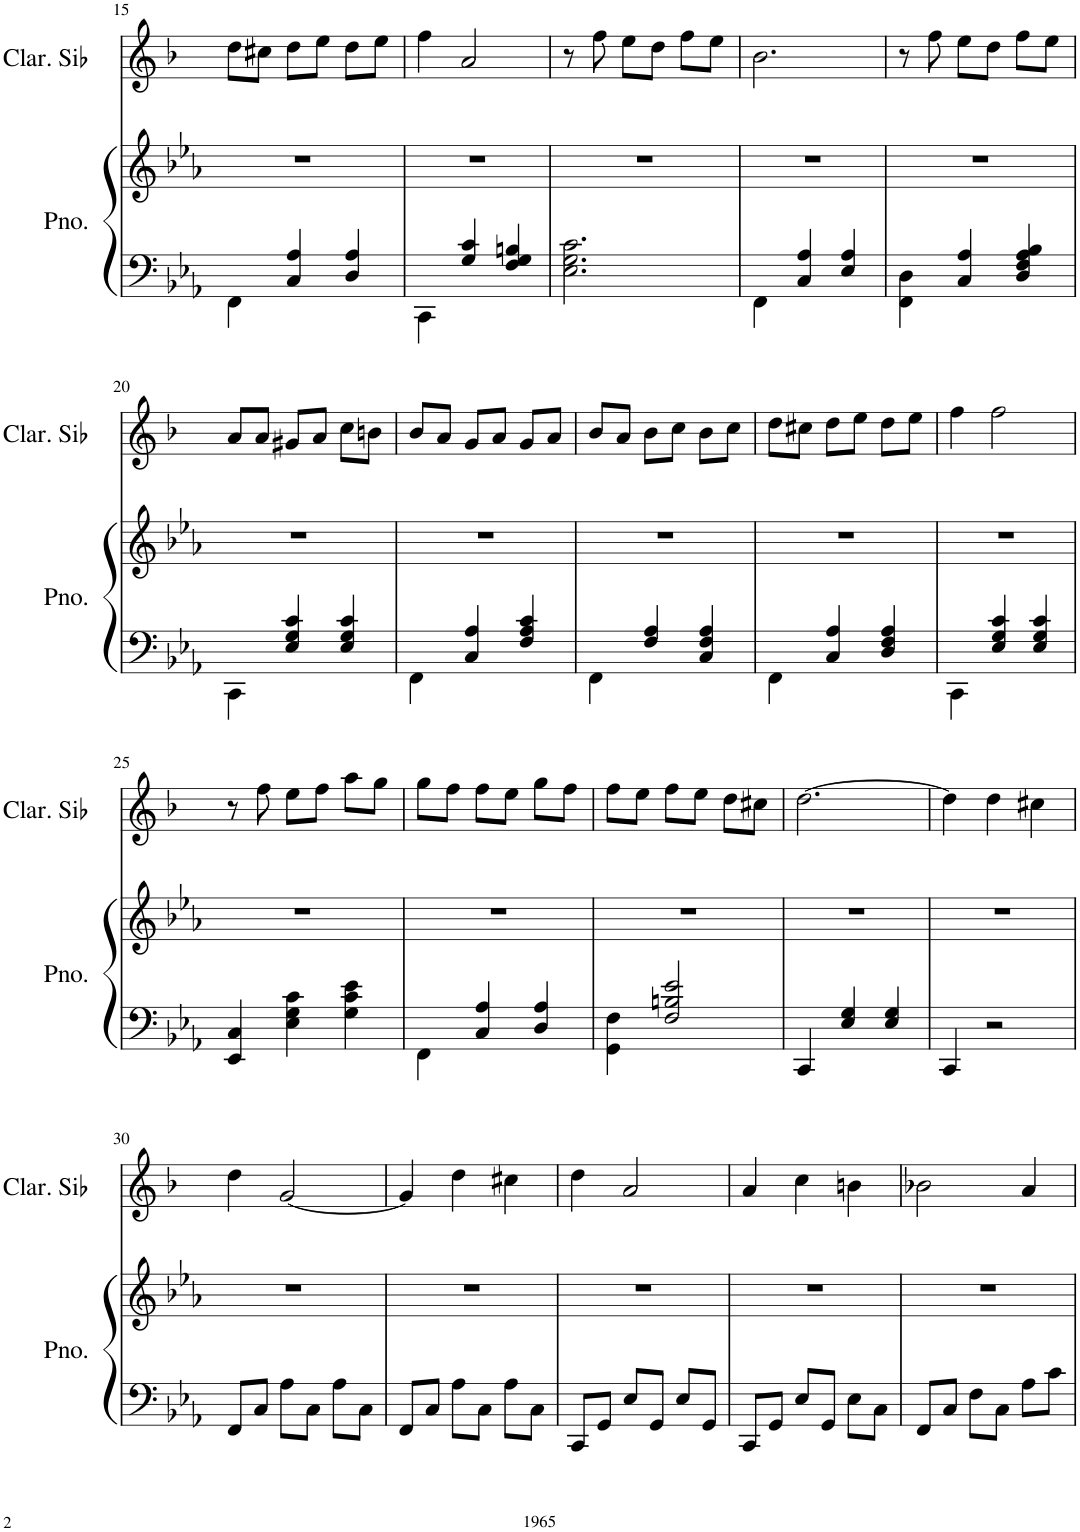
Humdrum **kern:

**kern	**kern	**kern
*part2	*part2	*part1
*staff3	*staff2	*staff1
*I"Piano	*	*I"Clarinette en Sib
*I'Pno.	*	*I'Clar. Sib
!!LO:PB:g=z
*clefF4	*clefG2	*clefG2
*	*	*Trd1c2
*k[b-e-a-]	*k[b-e-a-]	*k[b-]
*M3/4	*M3/4	*M3/4
=15	=15	=15
4FF\	2.r	8dd\L
.	.	8cc#X\J
4C/ 4A-/	.	8dd\L
.	.	8ee\J
4D/ 4A-/	.	8dd\L
.	.	8ee\J
=16	=16	=16
4CC\	2.r	4ff\
4G/ 4c/	.	2a/
4F/ 4G/ 4Bn/	.	.
=17	=17	=17
2.E-\ 2.G\ 2.c\	2.r	8r
.	.	8ff\
.	.	8ee\L
.	.	8dd\J
.	.	8ff\L
.	.	8ee\J
=18	=18	=18
4FF\	2.r	2.b-\
4C/ 4A-/	.	.
4E-/ 4A-/	.	.
=19	=19	=19
4FF\ 4D\	2.r	8r
.	.	8ff\
4C/ 4A-/	.	8ee\L
.	.	8dd\J
4D/ 4F/ 4A-/ 4B-/	.	8ff\L
.	.	8ee\J
!!LO:LB:g=z
=20	=20	=20
4CC\	2.r	8a/L
.	.	8a/J
4E-/ 4G/ 4c/	.	8g#X/L
.	.	8a/J
4E-/ 4G/ 4c/	.	8cc\L
.	.	8bn\J
=21	=21	=21
4FF\	2.r	8b-/L
.	.	8a/J
4C/ 4A-/	.	8g/L
.	.	8a/J
4F/ 4A-/ 4c/	.	8g/L
.	.	8a/J
=22	=22	=22
4FF\	2.r	8b-/L
.	.	8a/J
4F/ 4A-/	.	8b-\L
.	.	8cc\J
4C/ 4F/ 4A-/	.	8b-\L
.	.	8cc\J
=23	=23	=23
4FF\	2.r	8dd\L
.	.	8cc#X\J
4C/ 4A-/	.	8dd\L
.	.	8ee\J
4D/ 4F/ 4A-/	.	8dd\L
.	.	8ee\J
=24	=24	=24
4CC\	2.r	4ff\
4E-/ 4G/ 4c/	.	2ff\
4E-/ 4G/ 4c/	.	.
!!LO:LB:g=z
=25	=25	=25
4EE-/ 4C/	2.r	8r
.	.	8ff\
4E-\ 4G\ 4c\	.	8ee\L
.	.	8ff\J
4G\ 4c\ 4e-\	.	8aa\L
.	.	8gg\J
=26	=26	=26
4FF\	2.r	8gg\L
.	.	8ff\J
4C/ 4A-/	.	8ff\L
.	.	8ee\J
4D/ 4A-/	.	8gg\L
.	.	8ff\J
=27	=27	=27
4GG\ 4F\	2.r	8ff\L
.	.	8ee\J
2F/ 2Bn/ 2e-/	.	8ff\L
.	.	8ee\J
.	.	8dd\L
.	.	8cc#X\J
=28	=28	=28
4CC/	2.r	[2.dd\
4E-/ 4G/	.	.
4E-/ 4G/	.	.
=29	=29	=29
4CC/	2.r	4dd\]
2r	.	4dd\
.	.	4cc#X\
!!LO:LB:g=z
=30	=30	=30
8FF/L	2.r	4dd\
8C/J	.	.
8A-\L	.	[2g/
8C\J	.	.
8A-\L	.	.
8C\J	.	.
=31	=31	=31
8FF/L	2.r	4g/]
8C/J	.	.
8A-\L	.	4dd\
8C\J	.	.
8A-\L	.	4cc#X\
8C\J	.	.
=32	=32	=32
8CC/L	2.r	4dd\
8GG/J	.	.
8E-/L	.	2a/
8GG/J	.	.
8E-/L	.	.
8GG/J	.	.
=33	=33	=33
8CC/L	2.r	4a/
8GG/J	.	.
8E-/L	.	4cc\
8GG/J	.	.
8E-\L	.	4bn\
8C\J	.	.
=34	=34	=34
8FF/L	2.r	2b-X\
8C/J	.	.
8F\L	.	.
8C\J	.	.
8A-\L	.	4a/
8c\J	.	.
=	=	=
*-	*-	*-
